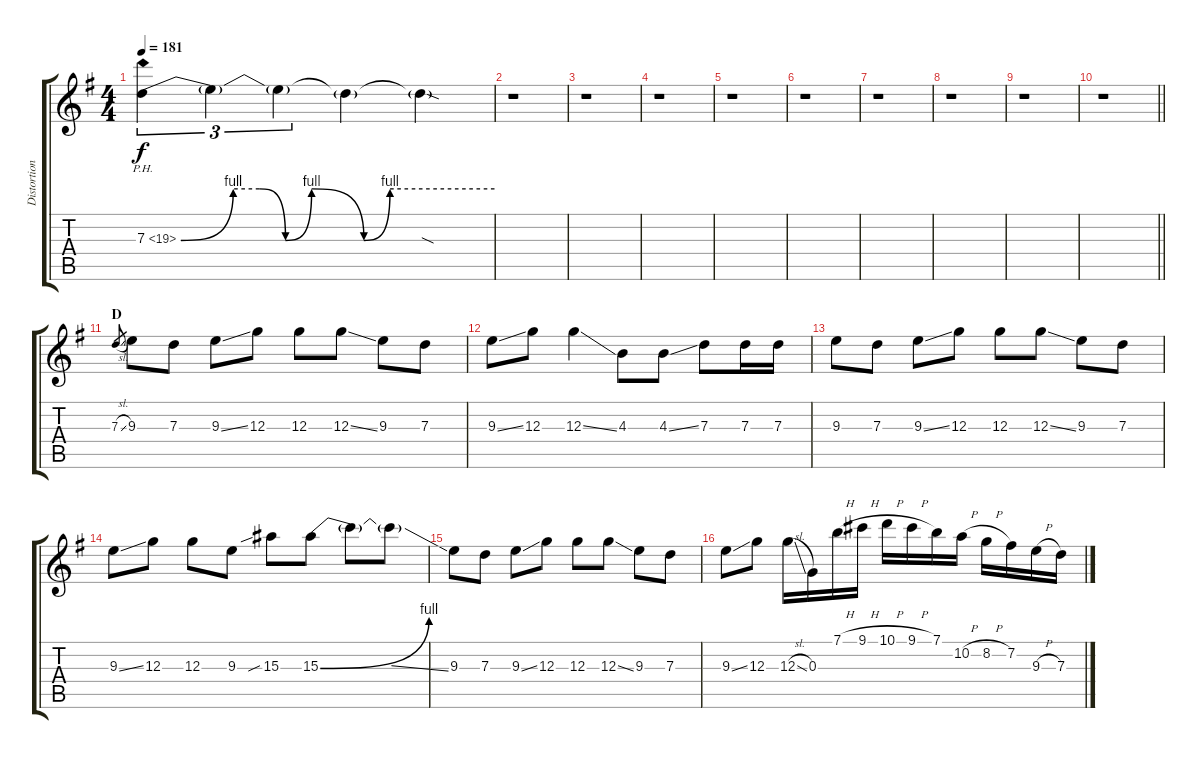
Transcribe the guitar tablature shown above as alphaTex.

\track ("Distortion 2" "Distortion") {instrument distortionguitar}
\staff {score tabs}
\tuning (E4 B3 G3 D3 A2 E2) {hide}
\ts (4 4)
\tempo 181
\clef g2
\ks g
7.3{be (custom 0 0 10 4 15 4 20 0 25 4 35 0 40 4 60 4) ph 12}.4{tu (3 2) dy f} 7.3{t}.4{tu (3 2)} 7.3{t}.4{tu (3 2)} 7.3{t}.4 7.3{sod t}.4 |
r.1 |
r.1 |
r.1 |
r.1 |
r.1 |
r.1 |
r.1 |
r.1 |
\barLineRight lightlight
r.1 |
\section ("" "D")
7.3{sl}.8{gr} 9.3.8 7.3.8 9.3{ss}.8 12.3.8 12.3.8 12.3{ss}.8 9.3.8 7.3.8 |
9.3{ss}.8 12.3.8 12.3{ss}.4 4.3.8 4.3{ss}.8 7.3.8 7.3.16 7.3.16 |
9.3.8 7.3.8 9.3{ss}.8 12.3.8 12.3.8 12.3{ss}.8 9.3.8 7.3.8 |
9.3{ss}.8 12.3.8 12.3.8 9.3.8 15.3{sib}.8 15.3{be (bend 0 0 60 4)}.8 15.3{t}.8 15.3{ss t}.8 |
9.3.8 7.3.8 9.3{ss}.8 12.3.8 12.3.8 12.3{ss}.8 9.3.8 7.3.8 |
9.3{ss}.8 12.3.8 12.3{sl}.16 0.3.16 7.1{h}.16 9.1{h}.16 10.1{h}.16 9.1{h}.16 7.1.16 10.2{h}.16 8.2{h}.16 7.2.16 9.3{h}.16 7.3.16
